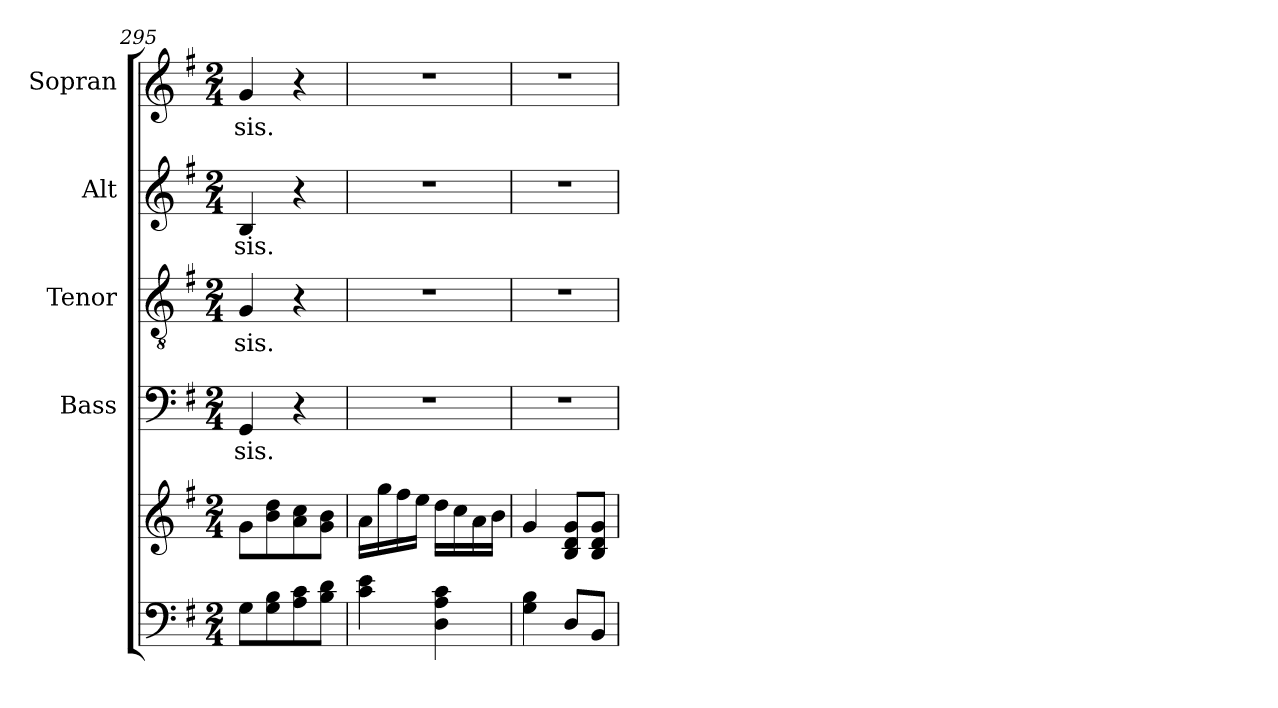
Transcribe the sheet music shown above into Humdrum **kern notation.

**kern	**kern	**kern	**text	**kern	**text	**kern	**text	**kern	**text
*part5	*part5	*part4	*part4	*part3	*part3	*part2	*part2	*part1	*part1
*staff6	*staff5	*staff4	*staff4	*staff3	*staff3	*staff2	*staff2	*staff1	*staff1
*	*	*I"Bass	*	*I"Tenor	*	*I"Alt	*	*I"Sopran	*
*	*	*I'B.	*	*I'T.	*	*I'A.	*	*I'S.	*
*clefF4	*clefG2	*clefF4	*	*clefGv2	*	*clefG2	*	*clefG2	*
*k[f#]	*k[f#]	*k[f#]	*	*k[f#]	*	*k[f#]	*	*k[f#]	*
*G:	*G:	*G:	*	*G:	*	*G:	*	*G:	*
*M2/4	*M2/4	*M2/4	*	*M2/4	*	*M2/4	*	*M2/4	*
=295	=295	=295	=295	=295	=295	=295	=295	=295	=295
!	!	!	!LO:LY:b	!	!LO:LY:b	!	!LO:LY:b	!	!LO:LY:b
8G\L	8g\L	4GG/	-sis.	4G/	-sis.	4B/	-sis.	4g/	-sis.
8G\ 8B\	8b\ 8dd\	.	.	.	.	.	.	.	.
8A\ 8c\	8a\ 8cc\	4r	.	4r	.	4r	.	4r	.
8B\ 8d\J	8g\ 8b\J	.	.	.	.	.	.	.	.
=296	=296	=296	=296	=296	=296	=296	=296	=296	=296
4c\ 4e\	16a\LL	2r	.	2r	.	2r	.	2r	.
.	16gg\	.	.	.	.	.	.	.	.
.	16ff#\	.	.	.	.	.	.	.	.
.	16ee\JJ	.	.	.	.	.	.	.	.
4D\ 4A\ 4c\	16dd\LL	.	.	.	.	.	.	.	.
.	16cc\	.	.	.	.	.	.	.	.
.	16a\	.	.	.	.	.	.	.	.
.	16b\JJ	.	.	.	.	.	.	.	.
=297	=297	=297	=297	=297	=297	=297	=297	=297	=297
4G\ 4B\	4g/	2r	.	2r	.	2r	.	2r	.
8D/L	8B/ 8d/ 8g/L	.	.	.	.	.	.	.	.
8BB/J	8B/ 8d/ 8g/J	.	.	.	.	.	.	.	.
=	=	=	=	=	=	=	=	=	=
*-	*-	*-	*-	*-	*-	*-	*-	*-	*-
